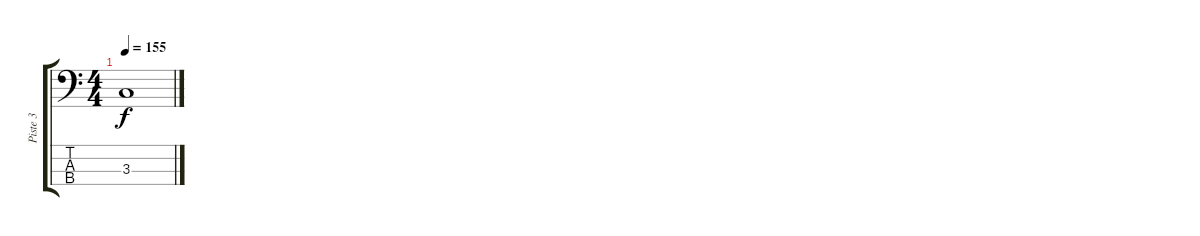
\track ("Piste 3" "Piste 3") {instrument electricbasspick}
\staff {score tabs}
\tuning (G2 D2 A1 E1) {hide}
\ts (4 4)
\tempo 155
\clef f4
\ks c
3.3.1{dy f}
